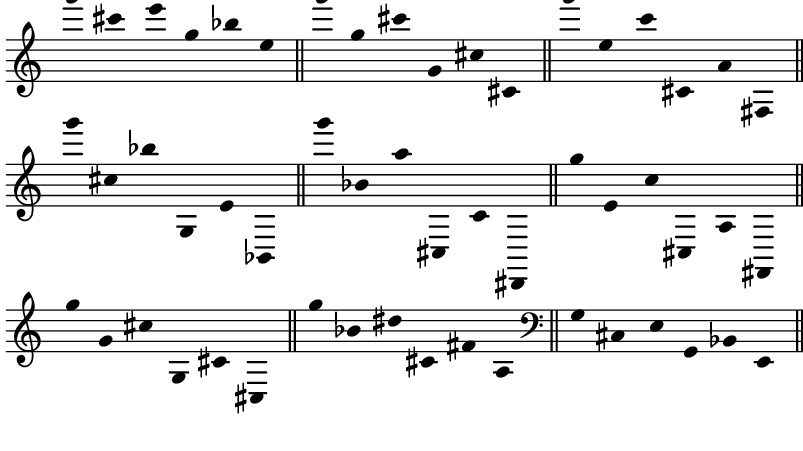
\version "2.11.64"

\include "../config/lib.ly"

\score {
  \new Staff \with {
    \remove "Time_signature_engraver"
    \remove "Bar_number_engraver"
  }{
      \time 6/4
      \override Stem #'transparent = ##t
      \relative c'''' {
        g4 cis, e g, bes e, \bar "||"
        g' g, cis g, cis cis, \bar "||"
        g''' e, c' cis,, a' fis, \bar "||"
        \break
        g''' cis,, bes' g,, e' bes, \bar "||"
        g'''' bes,, a' cis,,, c' dis,, \bar "||"
        g''' e, c' cis,, a' fis, \bar "||"
        \break
        g''' g, cis g, cis cis, \bar "||"
        g''' bes, dis cis, fis a, \bar "||"
        \clef bass
        g4 cis, e g, bes e, \bar "||"
      }
    }
  \layout {
    \context {
      \Staff \consists "Horizontal_bracket_engraver"
    }
    \context {
      \Score
      \remove "Bar_number_engraver"
    }
  }
}
\paper {
  paper-width = 13.6\cm
  paper-height = 7.7\cm
  line-width = 13.5\cm
  top-margin = -.3\cm
  left-margin = .1\cm
  bottom-margin = -2\cm
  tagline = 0
  indent = #0
  print-page-number = #'nil
  between-system-padding = 0\cm
}
